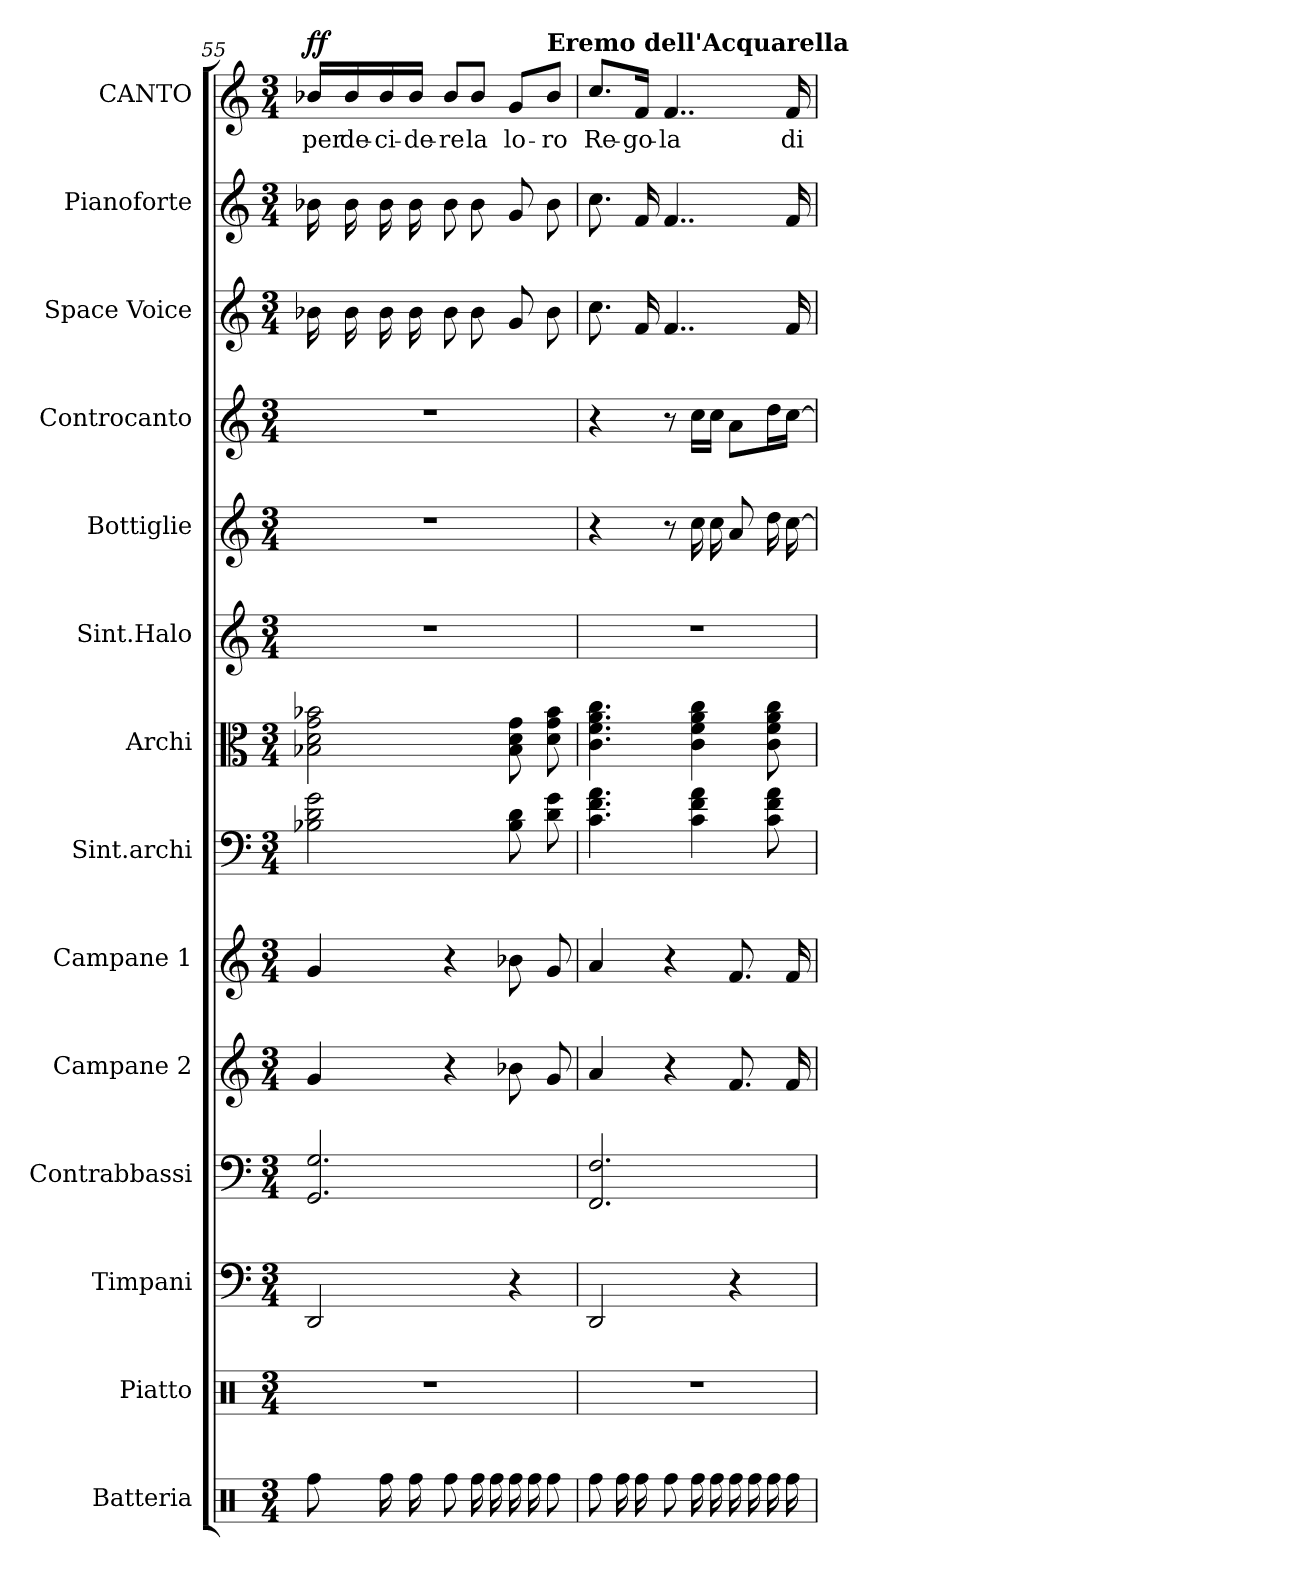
**kern	**kern	**kern	**kern	**kern	**kern	**kern	**kern	**kern	**kern	**kern	**kern	**kern	**kern	**text	**dynam
*part14	*part13	*part12	*part11	*part10	*part9	*part8	*part7	*part6	*part5	*part4	*part3	*part2	*part1	*part1	*part1
*staff14	*staff13	*staff12	*staff11	*staff10	*staff9	*staff8	*staff7	*staff6	*staff5	*staff4	*staff3	*staff2	*staff1	*staff1	*staff1
*I"Batteria	*I"Piatto	*I"Timpani	*I"Contrabbassi	*I"Campane 2	*I"Campane 1	*I"Sint.archi	*I"Archi	*I"Sint.Halo	*I"Bottiglie	*I"Controcanto	*I"Space Voice	*I"Pianoforte	*I"CANTO	*	*
*I'Batt	*I'Pt	*I'Timp	*I'Cb	*I'Camp	*I'Camp	*I'S.ar	*I'Ar	*I'Halo	*I'Bt	*I'c.cnt	*	*I'Pf	*	*	*
!!LO:PB:g=z
*clefX	*clefX	*clefF4	*clefF4	*clefG2	*clefG2	*clefF4	*clefC3	*clefG2	*clefG2	*clefG2	*clefG2	*clefG2	*clefG2	*	*
*	*	*	*ITrd7c12	*	*	*	*	*	*	*	*	*	*	*	*
*k[]	*k[]	*k[]	*k[]	*k[]	*k[]	*k[]	*k[]	*k[]	*k[]	*k[]	*k[]	*k[]	*k[]	*	*
*M3/4	*M3/4	*M3/4	*M3/4	*M3/4	*M3/4	*M3/4	*M3/4	*M3/4	*M3/4	*M3/4	*M3/4	*M3/4	*M3/4	*	*
=55	=55	=55	=55	=55	=55	=55	=55	=55	=55	=55	=55	=55	=55	=55	=55
!	!	!	!	!	!	!	!	!	!	!	!	!	!	!LO:LY:b:color=#FC0107	!LO:DY:b
8Rff\	2.r	2DD/	2.GGG/ 2.GG/	4g/	4g/	2B-X\ 2d\ 2g\	2B-X\ 2d\ 2g\ 2b-X\	2.r	2.r	2.r	16b-X\	16b-X\	16b-Xi/LL	per	ff
!	!	!	!	!	!	!	!	!	!	!	!	!	!	!LO:LY:b:color=#FC0107	!
.	.	.	.	.	.	.	.	.	.	.	16b-\	16b-\	16b-i/	de-	.
!	!	!	!	!	!	!	!	!	!	!	!	!	!	!LO:LY:b:color=#FC0107	!
16Rff\	.	.	.	.	.	.	.	.	.	.	16b-\	16b-\	16b-i/	-ci-	.
!	!	!	!	!	!	!	!	!	!	!	!	!	!	!LO:LY:b:color=#FC0107	!
16Rff\	.	.	.	.	.	.	.	.	.	.	16b-\	16b-\	16b-i/JJ	-de-	.
!	!	!	!	!	!	!	!	!	!	!	!	!	!	!LO:LY:b:color=#FC0107	!
8Rff\	.	.	.	4r	4r	.	.	.	.	.	8b-\	8b-\	8b-i/L	-re	.
!	!	!	!	!	!	!	!	!	!	!	!	!	!	!LO:LY:b:color=#FC0107	!
16Rff\	.	.	.	.	.	.	.	.	.	.	8b-\	8b-\	8b-i/J	la	.
16Rff\	.	.	.	.	.	.	.	.	.	.	.	.	.	.	.
!	!	!	!	!	!	!	!	!	!	!	!	!	!	!LO:LY:b:color=#FC0107	!
16Rff\	.	4r	.	8b-X\	8b-X\	8B-\ 8d\	8B-\ 8d\ 8g\	.	.	.	8g/	8g/	8gi/L	lo-	.
16Rff\	.	.	.	.	.	.	.	.	.	.	.	.	.	.	.
!	!	!	!	!	!	!	!	!	!	!	!	!	!LO:TX:a:B:t=Eremo dell'Acquarella	!	!
!	!	!	!	!	!	!	!	!	!	!	!	!	!	!LO:LY:b:color=#FC0107	!
8Rff\	.	.	.	8g/	8g/	8d\ 8g\	8d\ 8g\ 8b-\	.	.	.	8b-\	8b-\	8b-i/J	-ro	.
=56	=56	=56	=56	=56	=56	=56	=56	=56	=56	=56	=56	=56	=56	=56	=56
!	!	!	!	!	!	!	!	!	!	!	!	!	!	!LO:LY:b:color=#FC0107	!
8Rff\	2.r	2DD/	2.FFF/ 2.FF/	4a/	4a/	4.c\ 4.f\ 4.a\	4.c\ 4.f\ 4.a\ 4.cc\	2.r	4r	4r	8.cc\	8.cc\	8.cci/L	Re-	.
16Rff\	.	.	.	.	.	.	.	.	.	.	.	.	.	.	.
!	!	!	!	!	!	!	!	!	!	!	!	!	!	!LO:LY:b:color=#FC0107	!
16Rff\	.	.	.	.	.	.	.	.	.	.	16f/	16f/	16fi/Jk	-go-	.
!	!	!	!	!	!	!	!	!	!	!	!	!	!	!LO:LY:b:color=#FC0107	!
8Rff\	.	.	.	4r	4r	.	.	.	8r	8r	4..f/	4..f/	4..fi/	-la	.
16Rff\	.	.	.	.	.	4c\ 4f\ 4a\	4c\ 4f\ 4a\ 4cc\	.	16cc\	16cc\LL	.	.	.	.	.
16Rff\	.	.	.	.	.	.	.	.	16cc\	16cc\JJ	.	.	.	.	.
16Rff\	.	4r	.	8.f/	8.f/	.	.	.	8a/	8a/L	.	.	.	.	.
16Rff\	.	.	.	.	.	.	.	.	.	.	.	.	.	.	.
16Rff\	.	.	.	.	.	8c\ 8f\ 8a\	8c\ 8f\ 8a\ 8cc\	.	16dd\	16dd\L	.	.	.	.	.
!	!	!	!	!	!	!	!	!	!	!	!	!	!	!LO:LY:b:color=#FC0107	!
16Rff\	.	.	.	16f/	16f/	.	.	.	[16cc\	[16cc\JJ	16f/	16f/	16fi/	di	.
=	=	=	=	=	=	=	=	=	=	=	=	=	=	=	=
*-	*-	*-	*-	*-	*-	*-	*-	*-	*-	*-	*-	*-	*-	*-	*-
